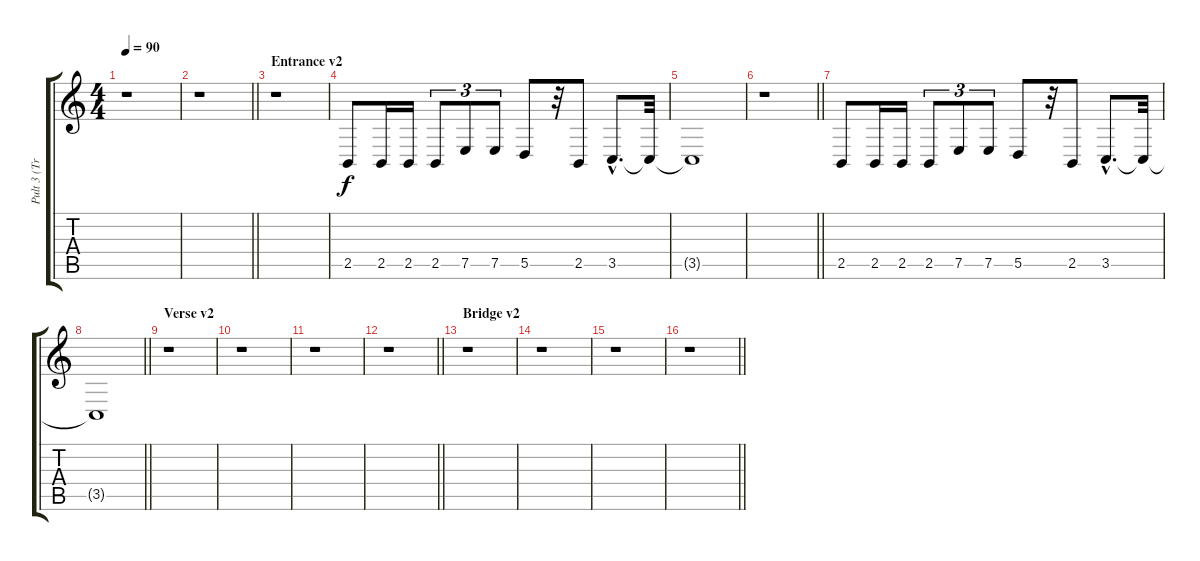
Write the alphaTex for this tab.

\track ("Pult 3 (Trumpet)" "Pult 3 (Tr") {instrument frenchhorn}
\staff {score tabs}
\tuning (E4 B3 G3 D3 A2 E2) {hide}
\ts (4 4)
\tempo 90
\clef g2
\ks c
r.1{dy f} |
\barLineRight lightlight
r.1 |
\section ("" "Entrance v2")
r.1 |
2.5.8 2.5.16 2.5.16 2.5.8{tu (3 2)} 7.5.8{tu (3 2)} 7.5.8{tu (3 2)} 5.5.8 r.32 2.5.8 3.5{hac}.8{d} 3.5{t}.32 |
3.5{t}.1 |
\barLineRight lightlight
r.1 |
2.5.8 2.5.16 2.5.16 2.5.8{tu (3 2)} 7.5.8{tu (3 2)} 7.5.8{tu (3 2)} 5.5.8 r.32 2.5.8 3.5{hac}.8{d} 3.5{t}.32 |
\barLineRight lightlight
3.5{t}.1 |
\section ("" "Verse v2")
r.1 |
r.1 |
r.1 |
\barLineRight lightlight
r.1 |
\section ("" "Bridge v2")
r.1 |
r.1 |
r.1 |
\barLineRight lightlight
r.1
